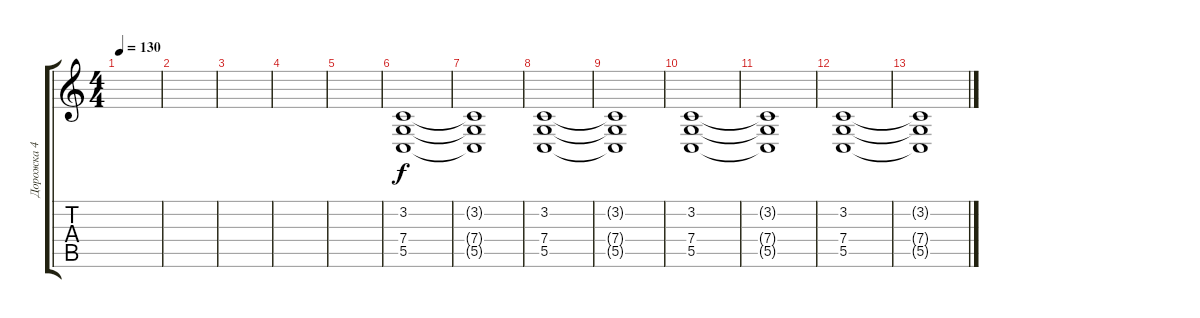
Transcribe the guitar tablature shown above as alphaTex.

\track ("Дорожка 4" "Дорожка 4") {instrument stringensemble1}
\staff {score tabs}
\tuning (D4 A3 F3 C3 G2 C2) {hide}
\ts (4 4)
\tempo 130
\clef g2
\ks c
|
|
|
|
|
(3.2 7.4 5.5).1 |
(3.2{t} 7.4{t} 5.5{t}).1 |
(3.2 7.4 5.5).1 |
(3.2{t} 7.4{t} 5.5{t}).1 |
(3.2 7.4 5.5).1 |
(3.2{t} 7.4{t} 5.5{t}).1 |
(3.2 7.4 5.5).1 |
(3.2{t} 7.4{t} 5.5{t}).1
